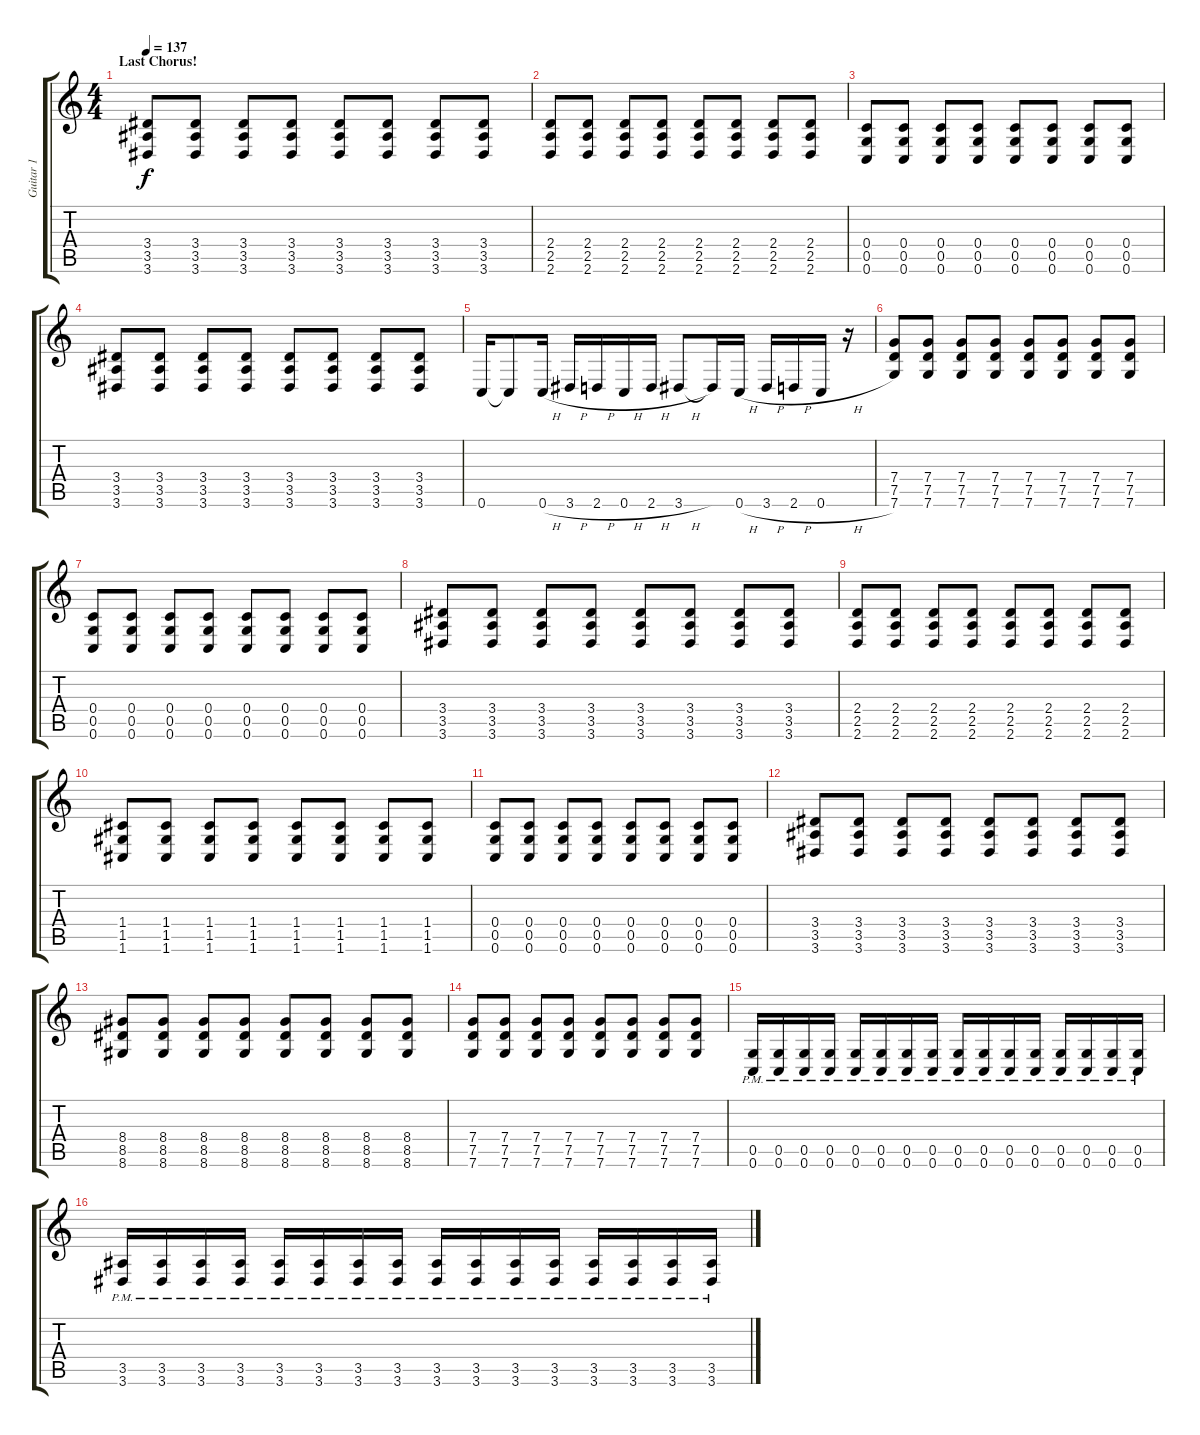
\track ("Guitar 1" "Guitar 1") {instrument overdrivenguitar}
\staff {score tabs}
\tuning (D4 A3 F3 C3 G2 C2) {hide}
\ts (4 4)
\section ("" "Last Chorus!")
\tempo 137
\clef g2
\ks c
(3.4 3.5 3.6).8{dy f} (3.4 3.5 3.6).8 (3.4 3.5 3.6).8 (3.4 3.5 3.6).8 (3.4 3.5 3.6).8 (3.4 3.5 3.6).8 (3.4 3.5 3.6).8 (3.4 3.5 3.6).8 |
(2.4 2.5 2.6).8 (2.4 2.5 2.6).8 (2.4 2.5 2.6).8 (2.4 2.5 2.6).8 (2.4 2.5 2.6).8 (2.4 2.5 2.6).8 (2.4 2.5 2.6).8 (2.4 2.5 2.6).8 |
(0.4 0.5 0.6).8 (0.4 0.5 0.6).8 (0.4 0.5 0.6).8 (0.4 0.5 0.6).8 (0.4 0.5 0.6).8 (0.4 0.5 0.6).8 (0.4 0.5 0.6).8 (0.4 0.5 0.6).8 |
(3.4 3.5 3.6).8 (3.4 3.5 3.6).8 (3.4 3.5 3.6).8 (3.4 3.5 3.6).8 (3.4 3.5 3.6).8 (3.4 3.5 3.6).8 (3.4 3.5 3.6).8 (3.4 3.5 3.6).8 |
0.6.16 0.6{t}.8 0.6{h}.16 3.6{h}.16 2.6{h}.16 0.6{h}.16 2.6{h}.16 3.6{h}.8 3.6{t}.16 0.6{h}.16 3.6{h}.16 2.6{h}.16 0.6{h}.16 r.16 |
(7.4 7.5 7.6).8 (7.4 7.5 7.6).8 (7.4 7.5 7.6).8 (7.4 7.5 7.6).8 (7.4 7.5 7.6).8 (7.4 7.5 7.6).8 (7.4 7.5 7.6).8 (7.4 7.5 7.6).8 |
(0.4 0.5 0.6).8 (0.4 0.5 0.6).8 (0.4 0.5 0.6).8 (0.4 0.5 0.6).8 (0.4 0.5 0.6).8 (0.4 0.5 0.6).8 (0.4 0.5 0.6).8 (0.4 0.5 0.6).8 |
(3.4 3.5 3.6).8 (3.4 3.5 3.6).8 (3.4 3.5 3.6).8 (3.4 3.5 3.6).8 (3.4 3.5 3.6).8 (3.4 3.5 3.6).8 (3.4 3.5 3.6).8 (3.4 3.5 3.6).8 |
(2.4 2.5 2.6).8 (2.4 2.5 2.6).8 (2.4 2.5 2.6).8 (2.4 2.5 2.6).8 (2.4 2.5 2.6).8 (2.4 2.5 2.6).8 (2.4 2.5 2.6).8 (2.4 2.5 2.6).8 |
(1.4 1.5 1.6).8 (1.4 1.5 1.6).8 (1.4 1.5 1.6).8 (1.4 1.5 1.6).8 (1.4 1.5 1.6).8 (1.4 1.5 1.6).8 (1.4 1.5 1.6).8 (1.4 1.5 1.6).8 |
(0.4 0.5 0.6).8 (0.4 0.5 0.6).8 (0.4 0.5 0.6).8 (0.4 0.5 0.6).8 (0.4 0.5 0.6).8 (0.4 0.5 0.6).8 (0.4 0.5 0.6).8 (0.4 0.5 0.6).8 |
(3.4 3.5 3.6).8 (3.4 3.5 3.6).8 (3.4 3.5 3.6).8 (3.4 3.5 3.6).8 (3.4 3.5 3.6).8 (3.4 3.5 3.6).8 (3.4 3.5 3.6).8 (3.4 3.5 3.6).8 |
(8.4 8.5 8.6).8 (8.4 8.5 8.6).8 (8.4 8.5 8.6).8 (8.4 8.5 8.6).8 (8.4 8.5 8.6).8 (8.4 8.5 8.6).8 (8.4 8.5 8.6).8 (8.4 8.5 8.6).8 |
(7.4 7.5 7.6).8 (7.4 7.5 7.6).8 (7.4 7.5 7.6).8 (7.4 7.5 7.6).8 (7.4 7.5 7.6).8 (7.4 7.5 7.6).8 (7.4 7.5 7.6).8 (7.4 7.5 7.6).8 |
(0.5{pm} 0.6{pm}).16 (0.5{pm} 0.6{pm}).16 (0.5{pm} 0.6{pm}).16 (0.5{pm} 0.6{pm}).16 (0.5{pm} 0.6{pm}).16 (0.5{pm} 0.6{pm}).16 (0.5{pm} 0.6{pm}).16 (0.5{pm} 0.6{pm}).16 (0.5{pm} 0.6{pm}).16 (0.5{pm} 0.6{pm}).16 (0.5{pm} 0.6{pm}).16 (0.5{pm} 0.6{pm}).16 (0.5{pm} 0.6{pm}).16 (0.5{pm} 0.6{pm}).16 (0.5{pm} 0.6{pm}).16 (0.5{pm} 0.6{pm}).16 |
(3.5{pm} 3.6{pm}).16 (3.5{pm} 3.6{pm}).16 (3.5{pm} 3.6{pm}).16 (3.5{pm} 3.6{pm}).16 (3.5{pm} 3.6{pm}).16 (3.5{pm} 3.6{pm}).16 (3.5{pm} 3.6{pm}).16 (3.5{pm} 3.6{pm}).16 (3.5{pm} 3.6{pm}).16 (3.5{pm} 3.6{pm}).16 (3.5{pm} 3.6{pm}).16 (3.5{pm} 3.6{pm}).16 (3.5{pm} 3.6{pm}).16 (3.5{pm} 3.6{pm}).16 (3.5{pm} 3.6{pm}).16 (3.5{pm} 3.6{pm}).16
